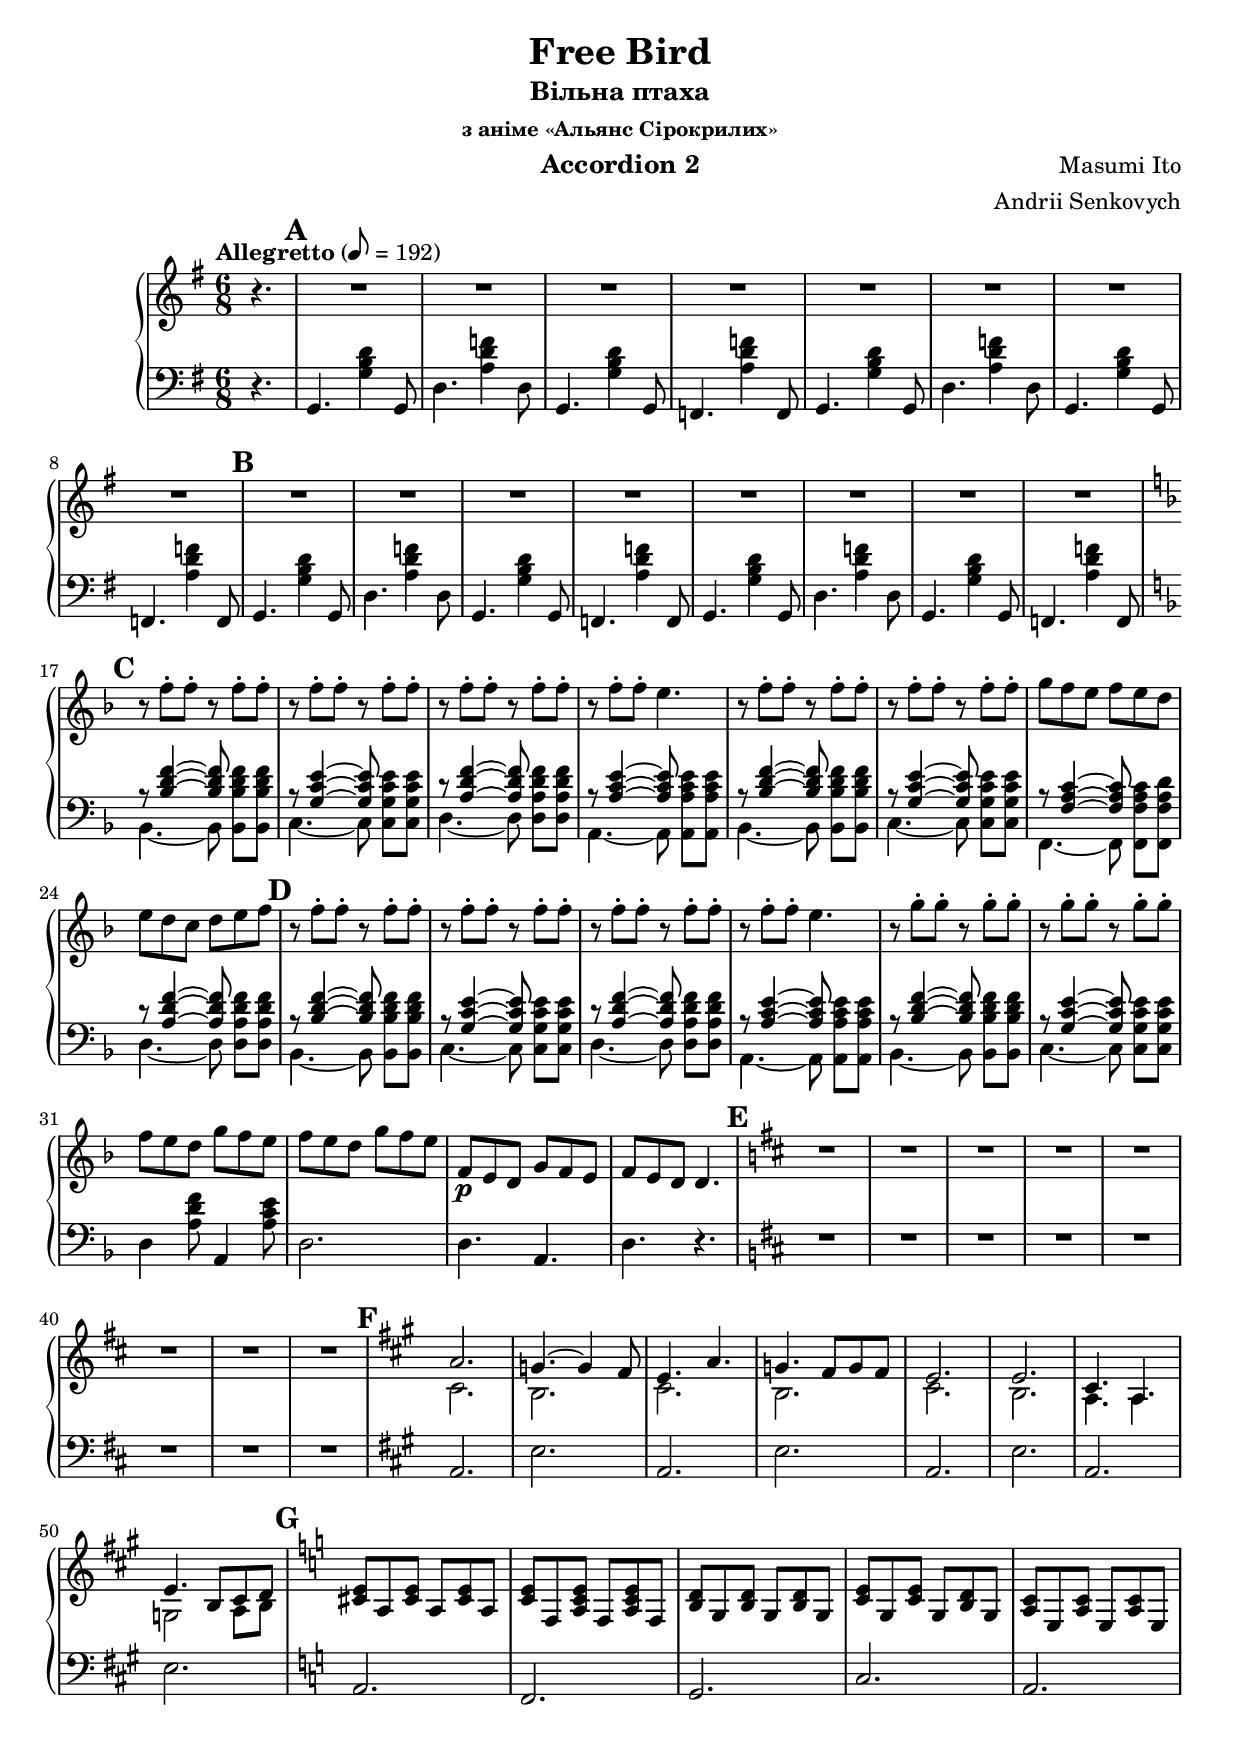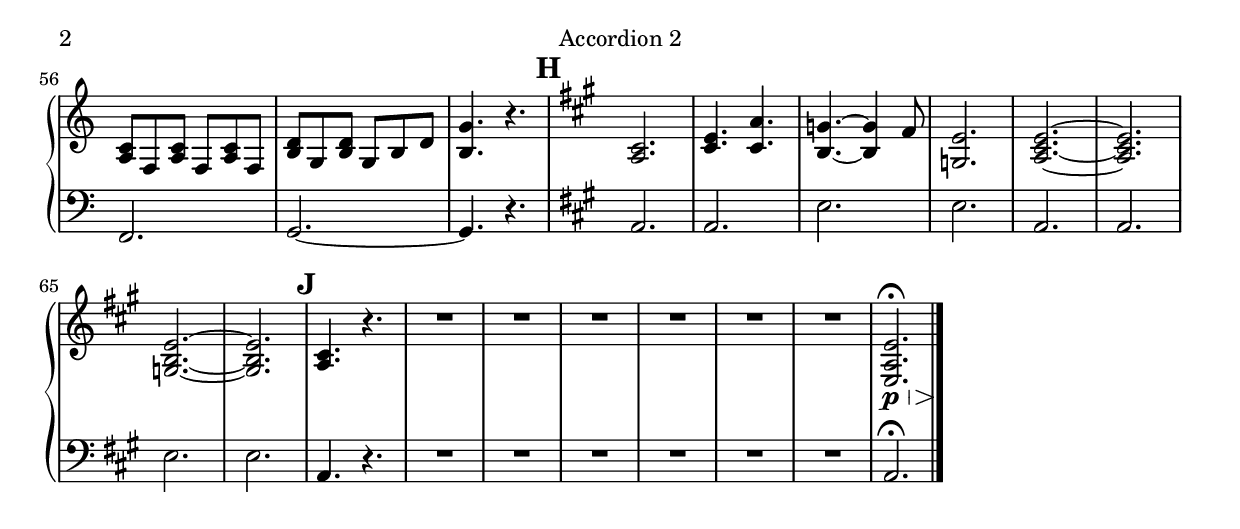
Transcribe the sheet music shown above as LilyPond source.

\include "src/header.ly"

\header {
  instrument = "Accordion 2"
}

\include "src/settings.ly"
accordionTwo = \relative a'' {
  \defaultTempo
  \aKey
  \defaultTime

  \partial 4. r4.
  
  \mark \default

  R2.*8

  \mark \default

  R2.*8

  \mark \default
  \bKey

  r8 f8-. f8-. r8 f8-. f8-.
  r8 f8-. f8-. r8 f8-. f8-.
  r8 f8-. f8-. r8 f8-. f8-.
  r8 f8-. f8-. e4.

  r8 f8-. f8-. r8 f8-. f8-.
  r8 f8-. f8-. r8 f8-. f8-.
  g8 f e f e d
  e8 d c d e f

  \mark \default

  r8 f8-. f8-. r8 f8-. f8-.
  r8 f8-. f8-. r8 f8-. f8-.
  r8 f8-. f8-. r8 f8-. f8-.
  r8 f8-. f8-. e4.


  r8 g8-. g8-. r8 g8-. g8-.
  r8 g8-. g8-. r8 g8-. g8-.

  f8 e d g f e
  f8 e d g f e
  
  f,8\p e d g f e
  f8 e d d4.

  \mark \default
  \cKey

  R2.*8
  
  \mark \default
  \dKey

  << {
    a'2.
    g4.~ g4 fis8
    e4. a4. 
    g4. fis8 g fis

    e2.
    e2.
    cis4. a4.
    e'4. h8 cis d 
  } \\ {
    cis2.
    h2.
    cis2.
    h2.
    cis2.
    h2.
    a4. a4.
    g2 a8 h
  } >>

  \mark \default
  \eKey

  <cis e>8 a <cis e> a <cis e> a
  <c e>8 f, <a c e>8 f <a c e> f
  <h d>8 g <h d> g <h d> g
  <c e>8 g <c e> g <h d> g

  <a c>8 e <a c> e <a c> e
  <a c>8 f <a c> f <a c> f
  <h d>8 g <h d> g h d 
  <h g'>4. r4.

  \mark \default
  \dKey

  <a cis>2.
  <cis e>4. <cis a'>4.
  <h g'>4.~ <h g'>4 fis'8
  <g, e'>2.
  <a cis e>2.~
  <a cis e>2.
  <g h e>2.~
  <g h e>2.

  \mark \default

  <a cis> 4. r4.
  R2.*6

  << {<e a e'>2.\fermata} \\ { s8\p\< s4 s4\> s8\! } >>

  \bar "|."
}

accordionBass = \relative c {
  \defaultTempo
  \defaultTime
  \aKey
  \clef bass

  \partial 4. r4.

  \mark \default
  
  g4. <g' h d>4 g,8
  d'4. <a' d f>4 d,8
  g,4. <g' h d>4 g,8
  f4. <a' d f>4 f,8

  g4. <g' h d>4 g,8
  d'4. <a' d f>4 d,8
  g,4. <g' h d>4 g,8
  f4. <a' d f>4 f,8

  \mark \default

  g4. <g' h d>4 g,8
  d'4. <a' d f>4 d,8
  g,4. <g' h d>4 g,8
  f4. <a' d f>4 f,8

  g4. <g' h d>4 g,8
  d'4. <a' d f>4 d,8
  g,4. <g' h d>4 g,8
  f4. <a' d f>4 f,8

  \mark \default
  \bKey

  << { r8 <b' d f>4~ <b d f>8} \\ {b,4.~ b8} >> <b b' d f> <b b' d f>8
  << { r8 <g' c e>4~ <g c e>8} \\ {c,4.~ c8} >> <c g' c e> <c g' c e>8
  << { r8 <a' d f>4~ <a d f>8} \\ {d,4.~ d8} >> <d a' d f> <d a' d f>8
  << { r8 <a' c e>4~ <a c e>8} \\ {a,4.~ a8} >> <a a' c e> <a a' c e>8

  << { r8 <b' d f>4~ <b d f>8} \\ {b,4.~ b8} >> <b b' d f> <b b' d f>8
  << { r8 <g' c e>4~ <g c e>8} \\ {c,4.~ c8} >> <c g' c e> <c g' c e>8
  << { r8 <f a c>4~ <f a c>8} \\ {f,4.~ f8} >> <f f' a c> <f f' a d>8
  << { r8 <a' d f>4~ <a d f>8} \\ {d,4.~ d8} >> <d a' d f> <d a' d f>8

  \mark \default

  << { r8 <b' d f>4~ <b d f>8} \\ {b,4.~ b8} >> <b b' d f> <b b' d f>8
  << { r8 <g' c e>4~ <g c e>8} \\ {c,4.~ c8} >> <c g' c e> <c g' c e>8
  << { r8 <a' d f>4~ <a d f>8} \\ {d,4.~ d8} >> <d a' d f> <d a' d f>8
  << { r8 <a' c e>4~ <a c e>8} \\ {a,4.~ a8} >> <a a' c e> <a a' c e>8

  << { r8 <b' d f>4~ <b d f>8} \\ {b,4.~ b8} >> <b b' d f> <b b' d f>8
  << { r8 <g' c e>4~ <g c e>8} \\ {c,4.~ c8} >> <c g' c e> <c g' c e>8
  d4 <a' d f>8 a,4 <a' c e>8
  d,2.

  d4. a4.
  d4. r4.

  \mark \default
  \cKey

  R2.*8

  \mark \default
  \dKey

  a2.
  e'2.
  a,2.
  e'2.

  a,2.
  e'2.
  a,2.
  e'2.

  \mark \default
  \eKey

  a,2.
  f2.
  g2.
  c2.

  a2.
  f2.
  g2.~
  g4. r4.

  \mark \default
  \dKey

  a2.
  a2.
  e'2.
  e2.

  a,2.
  a2.
  e'2.
  e2.

  \mark \default

  a,4. r4.

  R2.*6

  a2.\fermata

  \bar "|."
}


\score {
  \new Score {
    \set Score.markFormatter = #format-mark-box-numbers
    \new PianoStaff <<
      \set PianoStaff.midiInstrument = "accordion"
      \new Staff << \removeWithTag #'part \accordionTwo >>
      \new Staff << \removeWithTag #'part \accordionBass >>
    >>
  }
  \layout {
    \include "src/layout.ly"
  }
  \midi {}
}
\paper {
}
